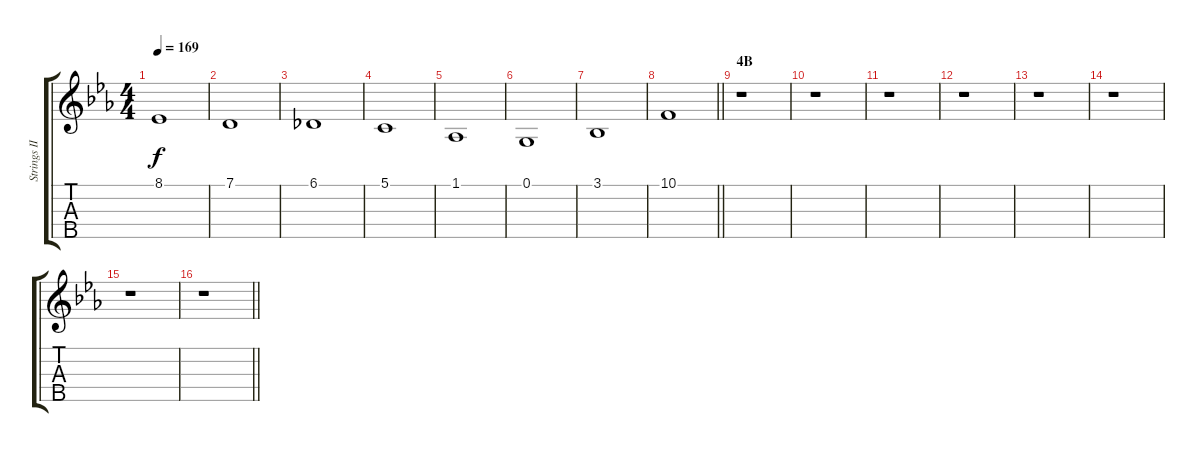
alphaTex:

\track ("Strings II" "Strings II") {instrument stringensemble1}
\staff {score tabs}
\tuning (G3 D3 A2 E2 B1) {hide}
\ts (4 4)
\tempo 169
\clef g2
\ks eb
8.1.1{dy f} |
7.1.1 |
6.1.1 |
5.1.1 |
1.1.1 |
0.1.1 |
3.1.1 |
\barLineRight lightlight
10.1.1 |
\section ("" "4B")
r.1 |
r.1 |
r.1 |
r.1 |
r.1 |
r.1 |
r.1 |
\barLineRight lightlight
r.1
